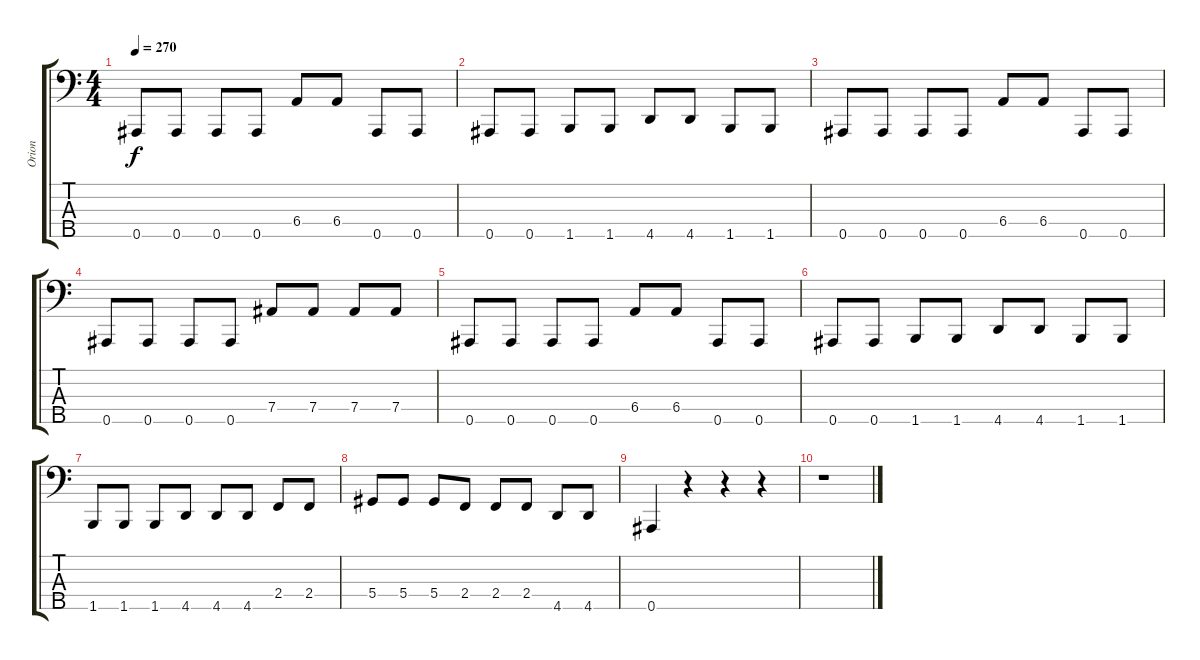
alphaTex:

\track ("Orion" "Orion") {instrument electricbassfinger}
\staff {score tabs}
\tuning (Gb2 Db2 Ab1 Eb1 Bb0) {hide}
\ts (4 4)
\tempo 270
\clef f4
\ks c
0.5.8{dy f} 0.5.8 0.5.8 0.5.8 6.4.8 6.4.8 0.5.8 0.5.8 |
0.5.8 0.5.8 1.5.8 1.5.8 4.5.8 4.5.8 1.5.8 1.5.8 |
0.5.8 0.5.8 0.5.8 0.5.8 6.4.8 6.4.8 0.5.8 0.5.8 |
0.5.8 0.5.8 0.5.8 0.5.8 7.4.8 7.4.8 7.4.8 7.4.8 |
0.5.8 0.5.8 0.5.8 0.5.8 6.4.8 6.4.8 0.5.8 0.5.8 |
0.5.8 0.5.8 1.5.8 1.5.8 4.5.8 4.5.8 1.5.8 1.5.8 |
1.5.8 1.5.8 1.5.8 4.5.8 4.5.8 4.5.8 2.4.8 2.4.8 |
5.4.8 5.4.8 5.4.8 2.4.8 2.4.8 2.4.8 4.5.8 4.5.8 |
0.5.4 r.4 r.4 r.4 |
r.1
